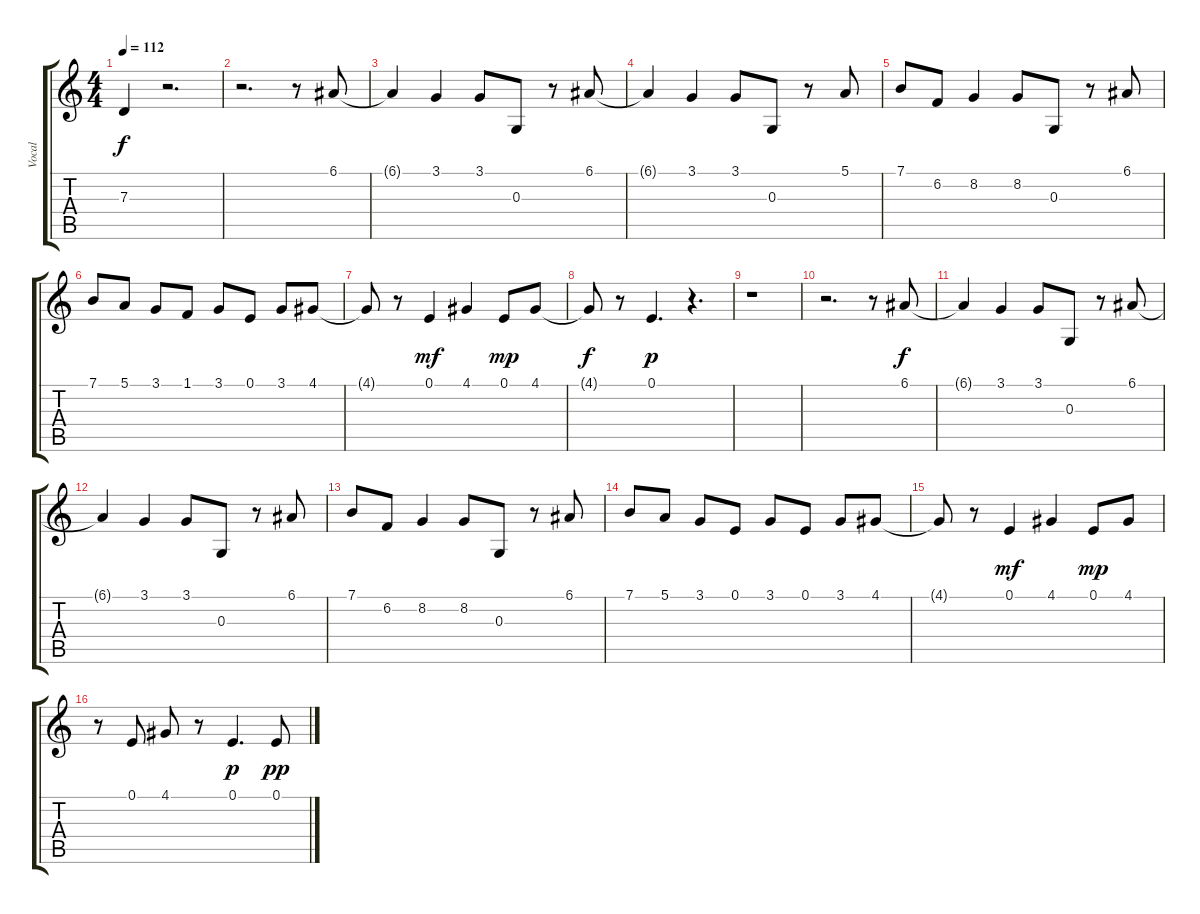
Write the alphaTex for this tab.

\track ("Vocal" "Vocal") {instrument lead2sawtooth}
\staff {score tabs}
\tuning (E4 B3 G3 D3 A2 E2) {hide}
\ts (4 4)
\tempo 112
\clef g2
\ks c
7.3.4{dy f} r.2{d} |
r.2{d} r.8 6.1.8 |
6.1{t}.4 3.1.4 3.1.8 0.3.8 r.8 6.1.8 |
6.1{t}.4 3.1.4 3.1.8 0.3.8 r.8 5.1.8 |
7.1.8 6.2.8 8.2.4 8.2.8 0.3.8 r.8 6.1.8 |
7.1.8 5.1.8 3.1.8 1.1.8 3.1.8 0.1.8 3.1.8 4.1.8 |
4.1{t}.8 r.8 0.1.4{dy mf} 4.1.4 0.1.8{dy mp} 4.1.8 |
4.1{t}.8{dy f} r.8 0.1.4{d dy p} r.4{d} |
r.1 |
r.2{d} r.8 6.1.8{dy f} |
6.1{t}.4 3.1.4 3.1.8 0.3.8 r.8 6.1.8 |
6.1{t}.4 3.1.4 3.1.8 0.3.8 r.8 6.1.8 |
7.1.8 6.2.8 8.2.4 8.2.8 0.3.8 r.8 6.1.8 |
7.1.8 5.1.8 3.1.8 0.1.8 3.1.8 0.1.8 3.1.8 4.1.8 |
4.1{t}.8 r.8 0.1.4{dy mf} 4.1.4 0.1.8{dy mp} 4.1.8 |
r.8 0.1.8 4.1.8 r.8 0.1.4{d dy p} 0.1.8{dy pp}
